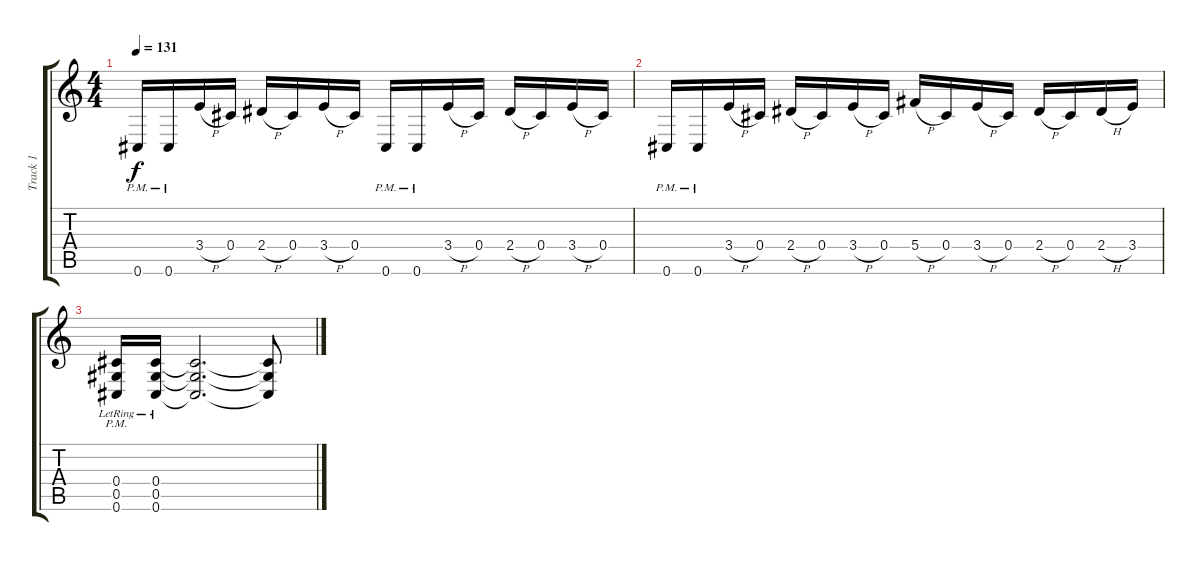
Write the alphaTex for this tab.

\track ("Track 1" "Track 1") {instrument distortionguitar}
\staff {score tabs}
\tuning (Eb4 Bb3 Gb3 Db3 Ab2 Db2) {hide}
\ts (4 4)
\tempo 131
\clef g2
\ks c
0.6{pm}.16{dy f} 0.6{pm}.16 3.4{h}.16 0.4.16 2.4{h}.16 0.4.16 3.4{h}.16 0.4.16 0.6{pm}.16 0.6{pm}.16 3.4{h}.16 0.4.16 2.4{h}.16 0.4.16 3.4{h}.16 0.4.16 |
0.6{pm}.16 0.6{pm}.16 3.4{h}.16 0.4.16 2.4{h}.16 0.4.16 3.4{h}.16 0.4.16 5.4{h}.16 0.4.16 3.4{h}.16 0.4.16 2.4{h}.16 0.4.16 2.4{h}.16 3.4.16 |
(0.4{pm lr} 0.5{pm lr} 0.6{pm lr}).16 (0.4{lr} 0.5{lr} 0.6{lr}).16 (0.4{t} 0.5{t} 0.6{t}).2{d} (0.4{t} 0.5{t} 0.6{t}).8
